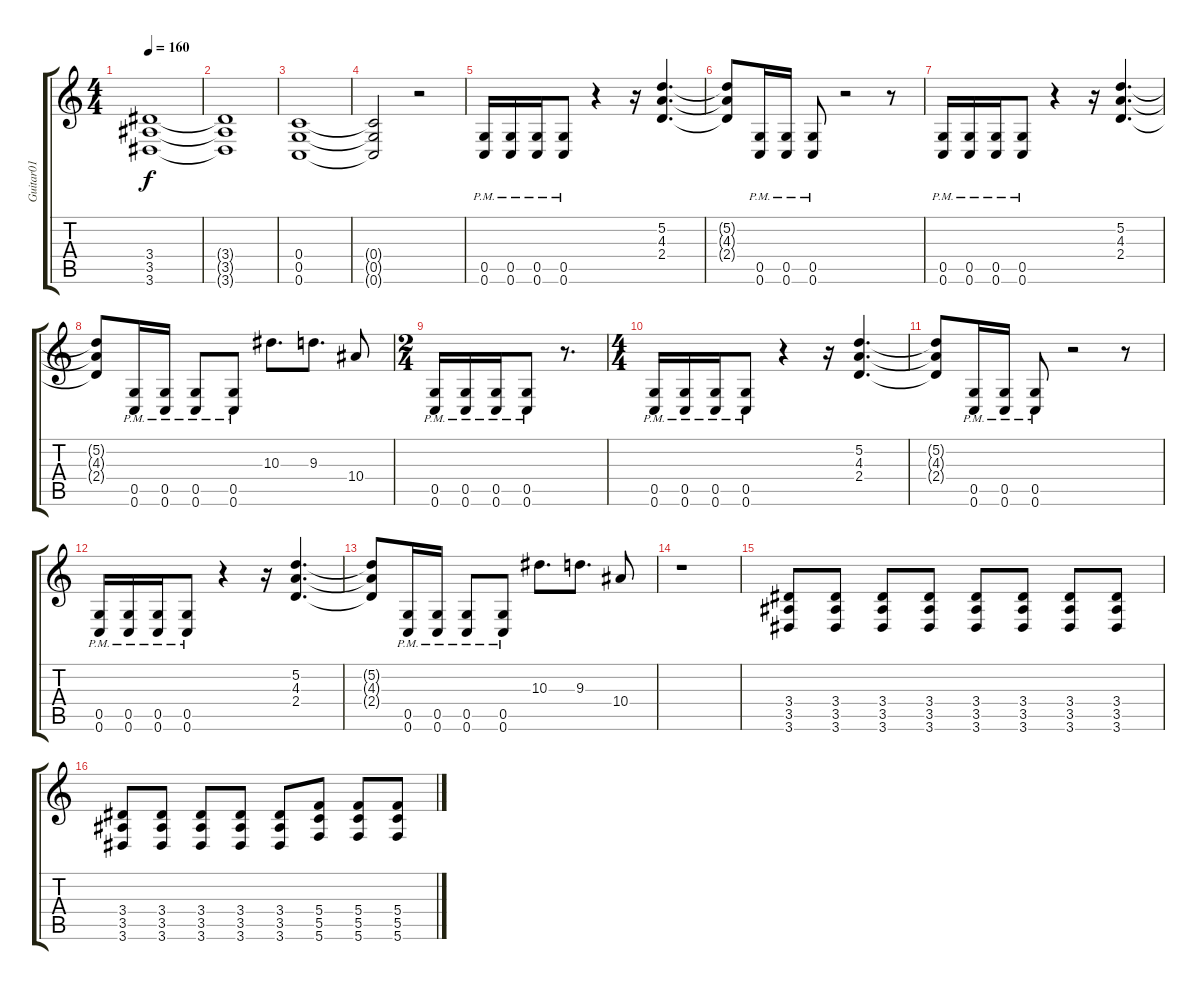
\track ("Guitar01" "Guitar01") {instrument electricguitarclean}
\staff {score tabs}
\tuning (D4 A3 F3 C3 G2 C2) {hide}
\ts (4 4)
\tempo 160
\clef g2
\ks c
(3.4 3.5 3.6).1{dy f} |
(3.4{t} 3.5{t} 3.6{t}).1 |
(0.4 0.5 0.6).1 |
(0.4{t} 0.5{t} 0.6{t}).2 r.2 |
(0.5{pm} 0.6{pm}).16 (0.5{pm} 0.6{pm}).16 (0.5{pm} 0.6{pm}).16 (0.5{pm} 0.6{pm}).8 r.4 r.16 (5.2 4.3 2.4).4{d} |
(5.2{t} 4.3{t} 2.4{t}).8 (0.5{pm} 0.6{pm}).16 (0.5{pm} 0.6{pm}).16 (0.5{pm} 0.6{pm}).8 r.2 r.8 |
(0.5{pm} 0.6{pm}).16 (0.5{pm} 0.6{pm}).16 (0.5{pm} 0.6{pm}).16 (0.5{pm} 0.6{pm}).8 r.4 r.16 (5.2 4.3 2.4).4{d} |
(5.2{t} 4.3{t} 2.4{t}).8 (0.5{pm} 0.6{pm}).16 (0.5{pm} 0.6{pm}).16 (0.5{pm} 0.6{pm}).8 (0.5{pm} 0.6{pm}).8 10.3.8{d} 9.3.8{d} 10.4.8 |
\ts (2 4)
(0.5{pm} 0.6{pm}).16 (0.5{pm} 0.6{pm}).16 (0.5{pm} 0.6{pm}).16 (0.5{pm} 0.6{pm}).8 r.8{d} |
\ts (4 4)
(0.5{pm} 0.6{pm}).16 (0.5{pm} 0.6{pm}).16 (0.5{pm} 0.6{pm}).16 (0.5{pm} 0.6{pm}).8 r.4 r.16 (5.2 4.3 2.4).4{d} |
(5.2{t} 4.3{t} 2.4{t}).8 (0.5{pm} 0.6{pm}).16 (0.5{pm} 0.6{pm}).16 (0.5{pm} 0.6{pm}).8 r.2 r.8 |
(0.5{pm} 0.6{pm}).16 (0.5{pm} 0.6{pm}).16 (0.5{pm} 0.6{pm}).16 (0.5{pm} 0.6{pm}).8 r.4 r.16 (5.2 4.3 2.4).4{d} |
(5.2{t} 4.3{t} 2.4{t}).8 (0.5{pm} 0.6{pm}).16 (0.5{pm} 0.6{pm}).16 (0.5{pm} 0.6{pm}).8 (0.5{pm} 0.6{pm}).8 10.3.8{d} 9.3.8{d} 10.4.8 |
r.1 |
(3.4 3.5 3.6).8 (3.4 3.5 3.6).8 (3.4 3.5 3.6).8 (3.4 3.5 3.6).8 (3.4 3.5 3.6).8 (3.4 3.5 3.6).8 (3.4 3.5 3.6).8 (3.4 3.5 3.6).8 |
(3.4 3.5 3.6).8 (3.4 3.5 3.6).8 (3.4 3.5 3.6).8 (3.4 3.5 3.6).8 (3.4 3.5 3.6).8 (5.4 5.5 5.6).8 (5.4 5.5 5.6).8 (5.4 5.5 5.6).8
